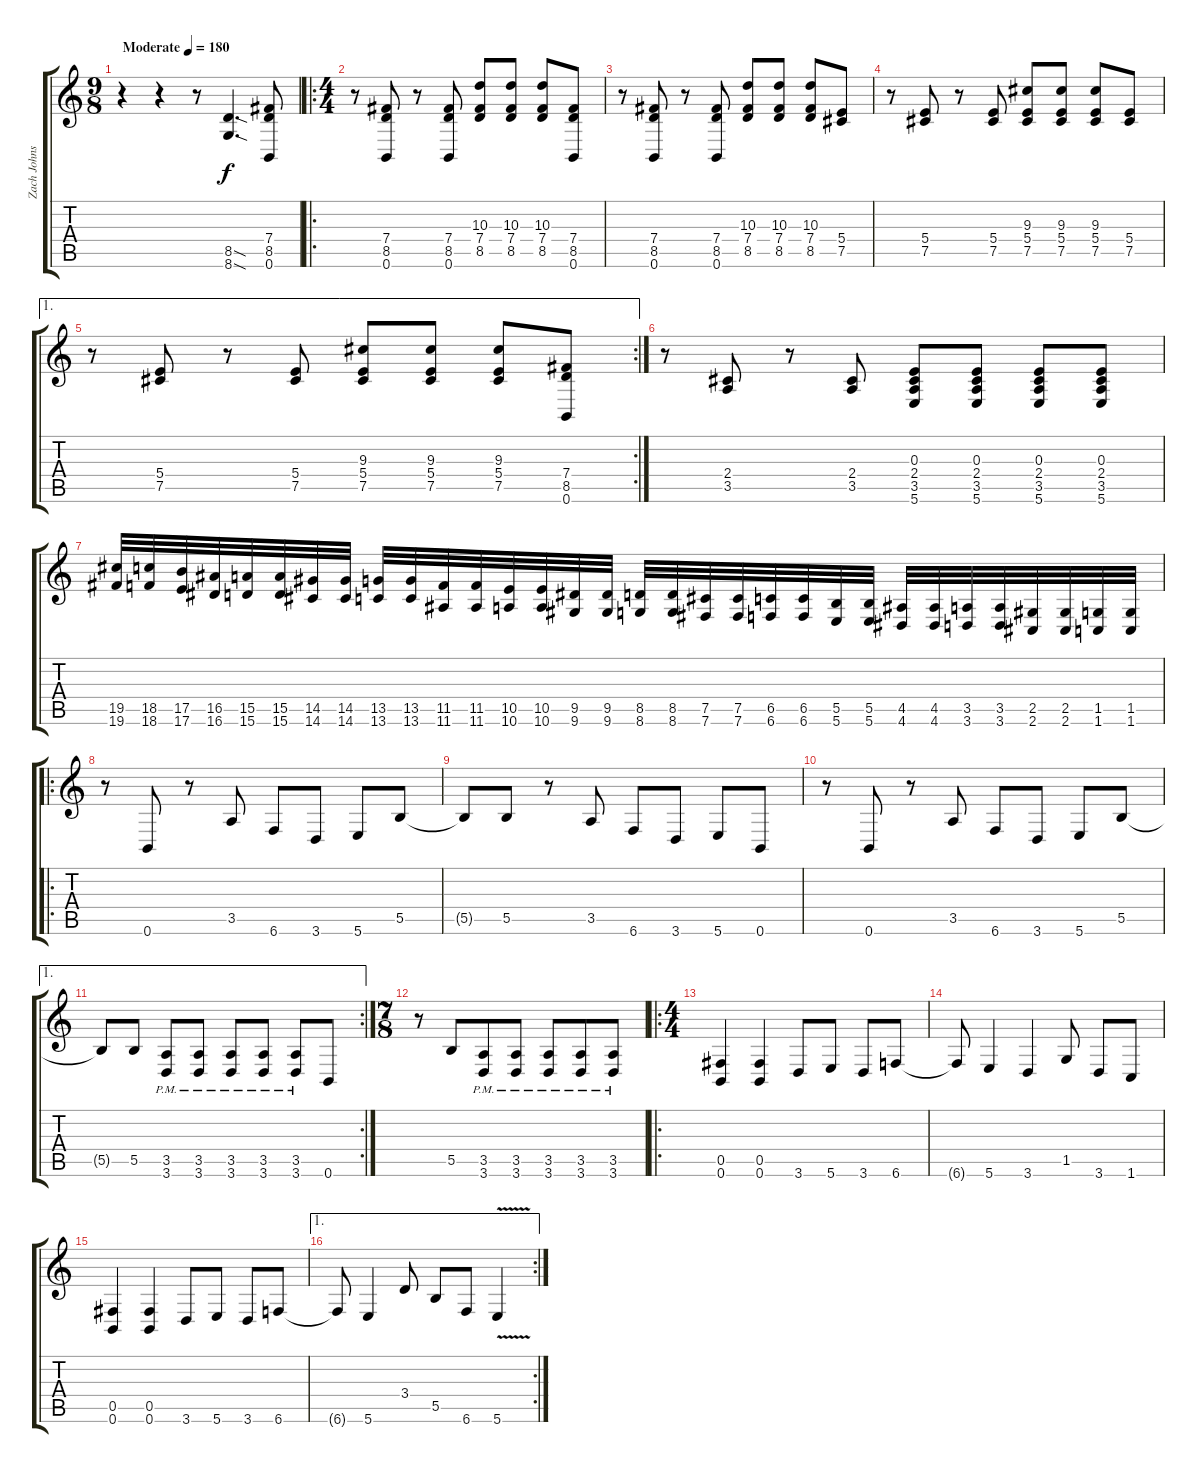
\track ("Zach Johnson" "Zach Johns") {instrument distortionguitar}
\staff {score tabs}
\tuning (Db4 Ab3 E3 B2 Gb2 B1) {hide}
\ts (9 8)
\tempo (180 "Moderate")
\clef g2
\ks c
r.4{dy f instrument distortionguitar} r.4 r.8 (8.5{sod} 8.6{sod}).4{d} (7.4 8.5 0.6).8 |
\ro
\ts (4 4)
r.8 (7.4 8.5 0.6).8 r.8 (7.4 8.5 0.6).8 (10.3 7.4 8.5).8 (10.3 7.4 8.5).8 (10.3 7.4 8.5).8 (7.4 8.5 0.6).8 |
r.8 (7.4 8.5 0.6).8 r.8 (7.4 8.5 0.6).8 (10.3 7.4 8.5).8 (10.3 7.4 8.5).8 (10.3 7.4 8.5).8 (5.4 7.5).8 |
r.8 (5.4 7.5).8 r.8 (5.4 7.5).8 (9.3 5.4 7.5).8 (9.3 5.4 7.5).8 (9.3 5.4 7.5).8 (5.4 7.5).8 |
\ae 1
\rc 2
r.8 (5.4 7.5).8 r.8 (5.4 7.5).8 (9.3 5.4 7.5).8 (9.3 5.4 7.5).8 (9.3 5.4 7.5).8 (7.4 8.5 0.6).8 |
r.8 (2.4 3.5).8 r.8 (2.4 3.5).8 (0.3 2.4 3.5 5.6).8 (0.3 2.4 3.5 5.6).8 (0.3 2.4 3.5 5.6).8 (0.3 2.4 3.5 5.6).8 |
(19.5 19.6).32{instrument guitarfretnoise} (18.5 18.6).32 (17.5 17.6).32 (16.5 16.6).32 (15.5 15.6).32 (15.5 15.6).32 (14.5 14.6).32 (14.5 14.6).32 (13.5 13.6).32 (13.5 13.6).32 (11.5 11.6).32 (11.5 11.6).32 (10.5 10.6).32 (10.5 10.6).32 (9.5 9.6).32 (9.5 9.6).32 (8.5 8.6).32 (8.5 8.6).32 (7.5 7.6).32 (7.5 7.6).32 (6.5 6.6).32 (6.5 6.6).32 (5.5 5.6).32 (5.5 5.6).32 (4.5 4.6).32 (4.5 4.6).32 (3.5 3.6).32 (3.5 3.6).32 (2.5 2.6).32 (2.5 2.6).32 (1.5 1.6).32 (1.5 1.6).32 |
\ro
r.8{instrument distortionguitar} 0.6.8 r.8 3.5.8 6.6.8 3.6.8 5.6.8 5.5.8 |
5.5{t}.8 5.5.8 r.8 3.5.8 6.6.8 3.6.8 5.6.8 0.6.8 |
r.8 0.6.8 r.8 3.5.8 6.6.8 3.6.8 5.6.8 5.5.8 |
\ae 1
\rc 2
5.5{t}.8 5.5.8 (3.5{pm} 3.6{pm}).8 (3.5{pm} 3.6{pm}).8 (3.5{pm} 3.6{pm}).8 (3.5{pm} 3.6{pm}).8 (3.5{pm} 3.6{pm}).8 0.6.8 |
\ts (7 8)
r.8 5.5.8 (3.5{pm} 3.6{pm}).8 (3.5{pm} 3.6{pm}).8 (3.5{pm} 3.6{pm}).8 (3.5{pm} 3.6{pm}).8 (3.5{pm} 3.6{pm}).8 |
\ro
\ts (4 4)
(0.5 0.6).4 (0.5 0.6).4 3.6.8 5.6.8 3.6.8 6.6.8 |
6.6{t}.8 5.6.4 3.6.4 1.5.8 3.6.8 1.6.8 |
(0.5 0.6).4 (0.5 0.6).4 3.6.8 5.6.8 3.6.8 6.6.8 |
\ae 1
\rc 2
6.6{t}.8 5.6.4 3.4.8 5.5.8 6.6.8 5.6{v}.4
